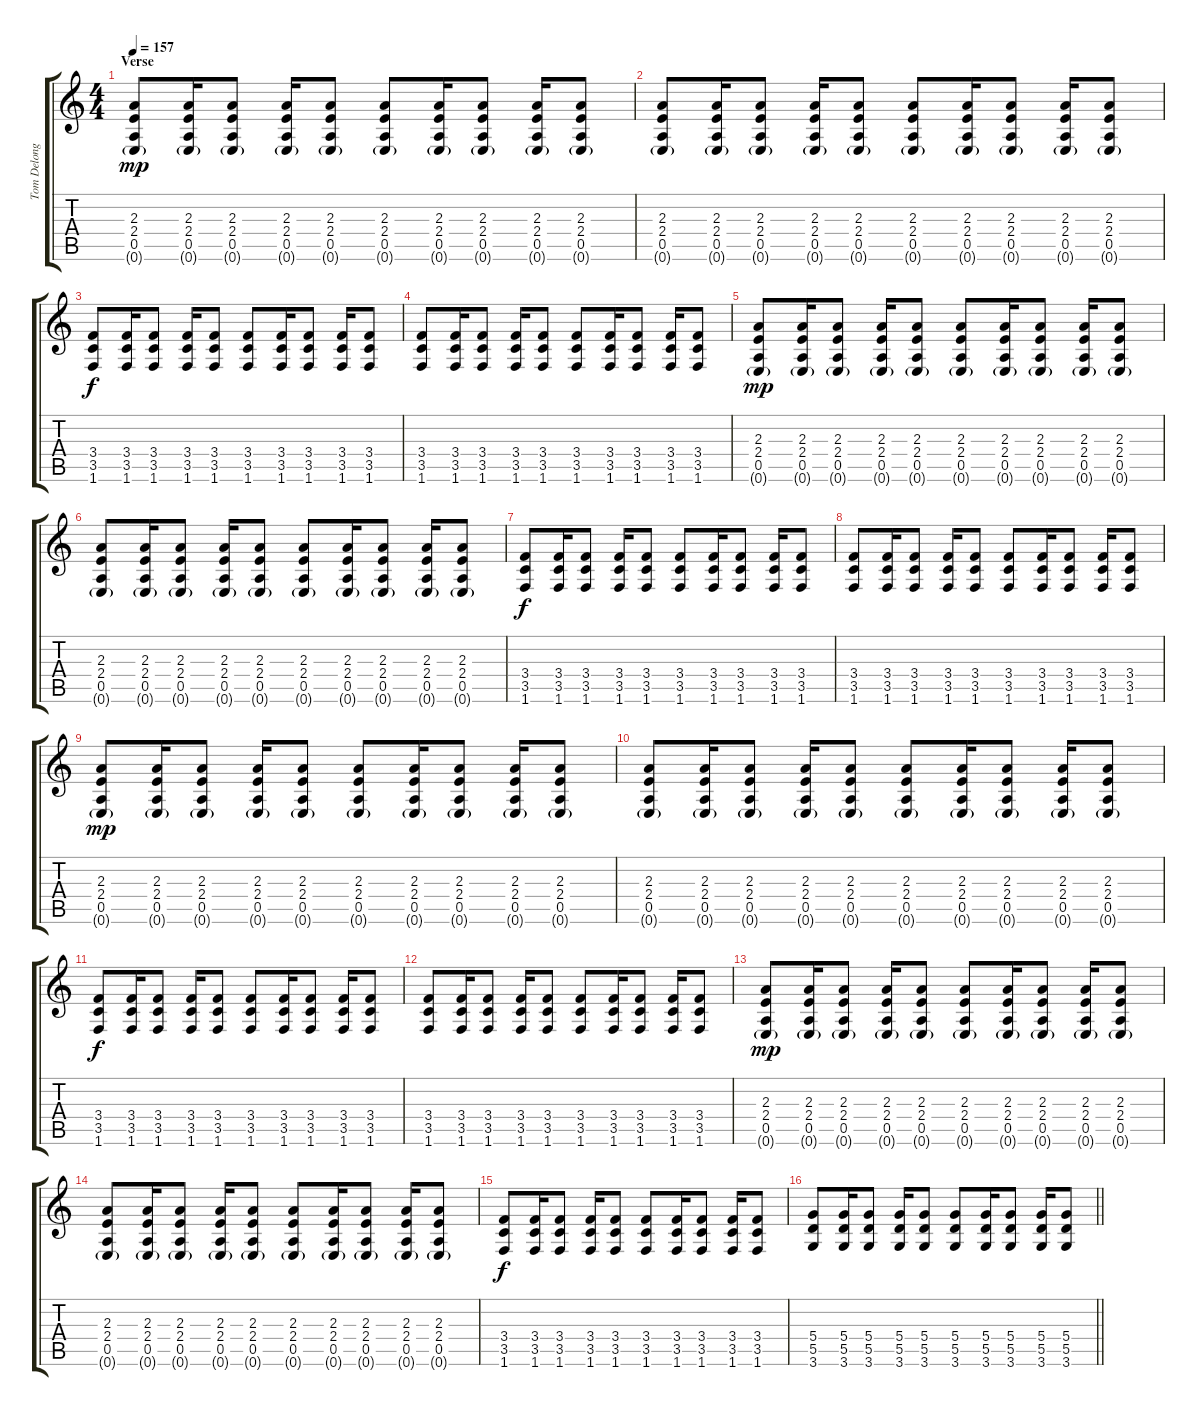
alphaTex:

\track ("Tom Delonge - Guitar" "Tom Delong") {instrument distortionguitar}
\staff {score tabs}
\tuning (E4 B3 G3 D3 A2 E2) {hide}
\ts (4 4)
\section ("" "Verse")
\tempo 157
\clef g2
\ks c
(2.3 2.4 0.5 0.6{g}).8{dy mp} (2.3 2.4 0.5 0.6{g}).16 (2.3 2.4 0.5 0.6{g}).8 (2.3 2.4 0.5 0.6{g}).16 (2.3 2.4 0.5 0.6{g}).8 (2.3 2.4 0.5 0.6{g}).8 (2.3 2.4 0.5 0.6{g}).16 (2.3 2.4 0.5 0.6{g}).8 (2.3 2.4 0.5 0.6{g}).16 (2.3 2.4 0.5 0.6{g}).8 |
(2.3 2.4 0.5 0.6{g}).8 (2.3 2.4 0.5 0.6{g}).16 (2.3 2.4 0.5 0.6{g}).8 (2.3 2.4 0.5 0.6{g}).16 (2.3 2.4 0.5 0.6{g}).8 (2.3 2.4 0.5 0.6{g}).8 (2.3 2.4 0.5 0.6{g}).16 (2.3 2.4 0.5 0.6{g}).8 (2.3 2.4 0.5 0.6{g}).16 (2.3 2.4 0.5 0.6{g}).8 |
(3.4 3.5 1.6).8{dy f} (3.4 3.5 1.6).16 (3.4 3.5 1.6).8 (3.4 3.5 1.6).16 (3.4 3.5 1.6).8 (3.4 3.5 1.6).8 (3.4 3.5 1.6).16 (3.4 3.5 1.6).8 (3.4 3.5 1.6).16 (3.4 3.5 1.6).8 |
(3.4 3.5 1.6).8 (3.4 3.5 1.6).16 (3.4 3.5 1.6).8 (3.4 3.5 1.6).16 (3.4 3.5 1.6).8 (3.4 3.5 1.6).8 (3.4 3.5 1.6).16 (3.4 3.5 1.6).8 (3.4 3.5 1.6).16 (3.4 3.5 1.6).8 |
(2.3 2.4 0.5 0.6{g}).8{dy mp} (2.3 2.4 0.5 0.6{g}).16 (2.3 2.4 0.5 0.6{g}).8 (2.3 2.4 0.5 0.6{g}).16 (2.3 2.4 0.5 0.6{g}).8 (2.3 2.4 0.5 0.6{g}).8 (2.3 2.4 0.5 0.6{g}).16 (2.3 2.4 0.5 0.6{g}).8 (2.3 2.4 0.5 0.6{g}).16 (2.3 2.4 0.5 0.6{g}).8 |
(2.3 2.4 0.5 0.6{g}).8 (2.3 2.4 0.5 0.6{g}).16 (2.3 2.4 0.5 0.6{g}).8 (2.3 2.4 0.5 0.6{g}).16 (2.3 2.4 0.5 0.6{g}).8 (2.3 2.4 0.5 0.6{g}).8 (2.3 2.4 0.5 0.6{g}).16 (2.3 2.4 0.5 0.6{g}).8 (2.3 2.4 0.5 0.6{g}).16 (2.3 2.4 0.5 0.6{g}).8 |
(3.4 3.5 1.6).8{dy f} (3.4 3.5 1.6).16 (3.4 3.5 1.6).8 (3.4 3.5 1.6).16 (3.4 3.5 1.6).8 (3.4 3.5 1.6).8 (3.4 3.5 1.6).16 (3.4 3.5 1.6).8 (3.4 3.5 1.6).16 (3.4 3.5 1.6).8 |
(3.4 3.5 1.6).8 (3.4 3.5 1.6).16 (3.4 3.5 1.6).8 (3.4 3.5 1.6).16 (3.4 3.5 1.6).8 (3.4 3.5 1.6).8 (3.4 3.5 1.6).16 (3.4 3.5 1.6).8 (3.4 3.5 1.6).16 (3.4 3.5 1.6).8 |
(2.3 2.4 0.5 0.6{g}).8{dy mp} (2.3 2.4 0.5 0.6{g}).16 (2.3 2.4 0.5 0.6{g}).8 (2.3 2.4 0.5 0.6{g}).16 (2.3 2.4 0.5 0.6{g}).8 (2.3 2.4 0.5 0.6{g}).8 (2.3 2.4 0.5 0.6{g}).16 (2.3 2.4 0.5 0.6{g}).8 (2.3 2.4 0.5 0.6{g}).16 (2.3 2.4 0.5 0.6{g}).8 |
(2.3 2.4 0.5 0.6{g}).8 (2.3 2.4 0.5 0.6{g}).16 (2.3 2.4 0.5 0.6{g}).8 (2.3 2.4 0.5 0.6{g}).16 (2.3 2.4 0.5 0.6{g}).8 (2.3 2.4 0.5 0.6{g}).8 (2.3 2.4 0.5 0.6{g}).16 (2.3 2.4 0.5 0.6{g}).8 (2.3 2.4 0.5 0.6{g}).16 (2.3 2.4 0.5 0.6{g}).8 |
(3.4 3.5 1.6).8{dy f} (3.4 3.5 1.6).16 (3.4 3.5 1.6).8 (3.4 3.5 1.6).16 (3.4 3.5 1.6).8 (3.4 3.5 1.6).8 (3.4 3.5 1.6).16 (3.4 3.5 1.6).8 (3.4 3.5 1.6).16 (3.4 3.5 1.6).8 |
(3.4 3.5 1.6).8 (3.4 3.5 1.6).16 (3.4 3.5 1.6).8 (3.4 3.5 1.6).16 (3.4 3.5 1.6).8 (3.4 3.5 1.6).8 (3.4 3.5 1.6).16 (3.4 3.5 1.6).8 (3.4 3.5 1.6).16 (3.4 3.5 1.6).8 |
(2.3 2.4 0.5 0.6{g}).8{dy mp} (2.3 2.4 0.5 0.6{g}).16 (2.3 2.4 0.5 0.6{g}).8 (2.3 2.4 0.5 0.6{g}).16 (2.3 2.4 0.5 0.6{g}).8 (2.3 2.4 0.5 0.6{g}).8 (2.3 2.4 0.5 0.6{g}).16 (2.3 2.4 0.5 0.6{g}).8 (2.3 2.4 0.5 0.6{g}).16 (2.3 2.4 0.5 0.6{g}).8 |
(2.3 2.4 0.5 0.6{g}).8 (2.3 2.4 0.5 0.6{g}).16 (2.3 2.4 0.5 0.6{g}).8 (2.3 2.4 0.5 0.6{g}).16 (2.3 2.4 0.5 0.6{g}).8 (2.3 2.4 0.5 0.6{g}).8 (2.3 2.4 0.5 0.6{g}).16 (2.3 2.4 0.5 0.6{g}).8 (2.3 2.4 0.5 0.6{g}).16 (2.3 2.4 0.5 0.6{g}).8 |
(3.4 3.5 1.6).8{dy f} (3.4 3.5 1.6).16 (3.4 3.5 1.6).8 (3.4 3.5 1.6).16 (3.4 3.5 1.6).8 (3.4 3.5 1.6).8 (3.4 3.5 1.6).16 (3.4 3.5 1.6).8 (3.4 3.5 1.6).16 (3.4 3.5 1.6).8 |
\barLineRight lightlight
(5.4 5.5 3.6).8 (5.4 5.5 3.6).16 (5.4 5.5 3.6).8 (5.4 5.5 3.6).16 (5.4 5.5 3.6).8 (5.4 5.5 3.6).8 (5.4 5.5 3.6).16 (5.4 5.5 3.6).8 (5.4 5.5 3.6).16 (5.4 5.5 3.6).8
